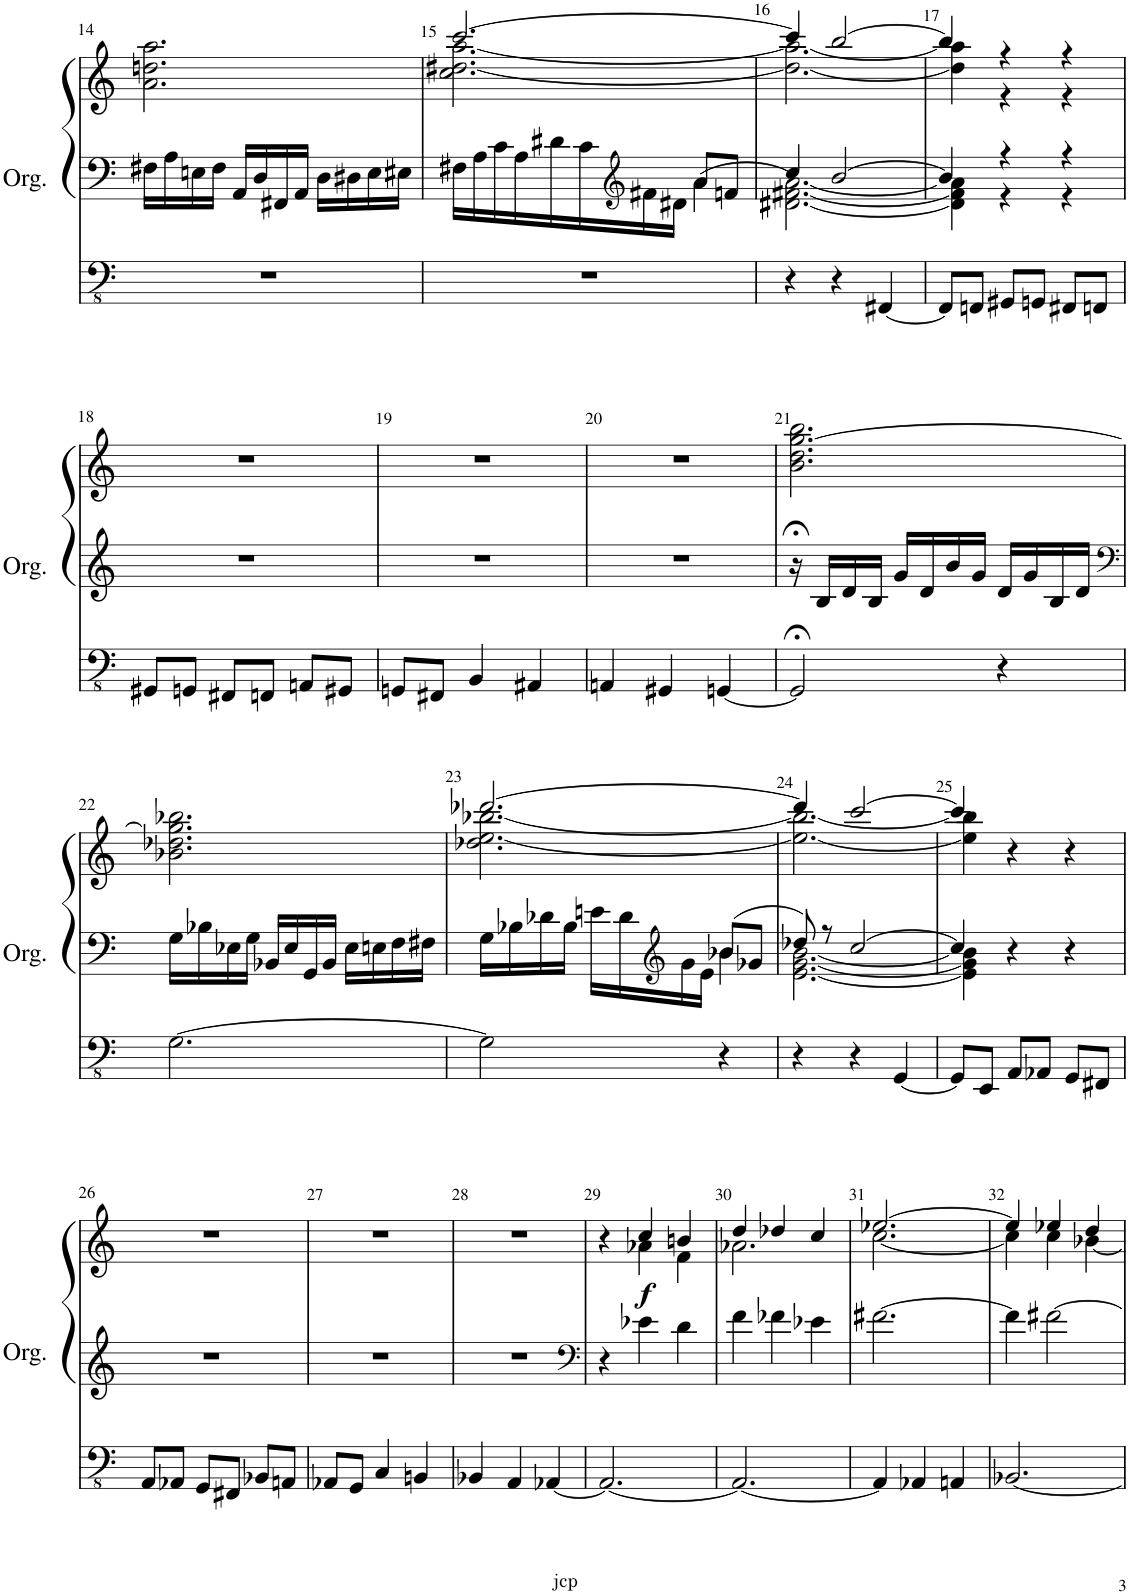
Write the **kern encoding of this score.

**kern	**kern	**kern	**dynam
*part1	*part1	*part1	*part1
*staff3	*staff2	*staff1	*staff1/2/3
*I"Orgue à tuyaux	*	*	*
*I'Org.	*	*	*
!!LO:PB:g=z
*clefFv4	*clefF4	*clefG2	*
*k[]	*k[]	*k[]	*
*M3/4	*M3/4	*M3/4	*
=14	=14	=14	=14
2.r	16F#X\LL	2.a\ 2.ddn\ 2.aa\	.
.	16A\	.	.
.	16En\	.	.
.	16F#\JJ	.	.
.	16AA/LL	.	.
.	16D/	.	.
.	16FF#X/	.	.
.	16AA/JJ	.	.
.	16D\LL	.	.
.	16D#X\	.	.
.	16E\	.	.
.	16E#X\JJ	.	.
=15	=15	=15	=15
*	*^	*^	*
2.r	16F#X\LL	2ryy	[2.ccc/	2.cc\ [2.dd#X\ [2.aa\	.
.	16A\	.	.	.	.
.	16c\	.	.	.	.
.	16A\	.	.	.	.
.	16d#X\	.	.	.	.
.	16c\	.	.	.	.
*	*clefG2	*	*	*	*
.	16f#X\	.	.	.	.
.	16d#X\JJ	.	.	.	.
.	8a/L	4a\	.	.	.
.	8fn/J	.	.	.	.
=16	=16	=16	=16	=16	=16
4r	4cc/	[2.d#X\ [2.f#X\ [2.a\	4ccc/]	2.dd#\_ 2.aa\_	.
4r	[2b/	.	[2bb/	.	.
[4FFF#X/	.	.	.	.	.
=17	=17	=17	=17	=17	=17
8FFF#/L]	4b/]	4d#\] 4f#\] 4a\]	4bb/]	4dd#\] 4aa\]	.
8FFFn/J	.	.	.	.	.
8GGG#X/L	4r	4r	4r	4r	.
8GGGn/J	.	.	.	.	.
8FFF#X/L	4r	4r	4r	4r	.
8FFFn/J	.	.	.	.	.
*	*v	*v	*	*	*
*	*	*v	*v	*
!!LO:LB:g=z
=18	=18	=18	=18
8GGG#X/L	2.r	2.r	.
8GGGn/J	.	.	.
8FFF#X/L	.	.	.
8FFFn/J	.	.	.
8AAAn/L	.	.	.
8GGG#X/J	.	.	.
=19	=19	=19	=19
8GGGn/L	2.r	2.r	.
8FFF#X/J	.	.	.
4BBB/	.	.	.
4AAA#X/	.	.	.
=20	=20	=20	=20
4AAAn/	2.r	2.r	.
4GGG#X/	.	.	.
[4GGGn/	.	.	.
=21	=21	=21	=21
2GGG;</]	16r;<	2.b\ 2.dd\ [2.gg\ 2.bb\	.
.	16B/LL	.	.
.	16d/	.	.
.	16B/JJ	.	.
.	16g/LL	.	.
.	16d/	.	.
.	16b/	.	.
.	16g/JJ	.	.
4r	16d/LL	.	.
.	16g/	.	.
.	16B/	.	.
.	16d/JJ	.	.
!!LO:LB:g=z
=22	=22	=22	=22
*	*clefF4	*	*
[2.GG\	16G\LL	2.b-X\ 2.dd-X\ 2.gg\] 2.bb-X\	.
.	16B-X\	.	.
.	16E-X\	.	.
.	16G\JJ	.	.
.	16BB-X/LL	.	.
.	16E-/	.	.
.	16GG/	.	.
.	16BB-/JJ	.	.
.	16E-\LL	.	.
.	16En\	.	.
.	16F\	.	.
.	16F#X\JJ	.	.
=23	=23	=23	=23
*	*^	*^	*
2GG\]	16G\LL	2ryy	[2.ddd-X/	2.dd-X\ [2.ee\ [2.bb-X\	.
.	16B-X\	.	.	.	.
.	16d-X\	.	.	.	.
.	16B-\JJ	.	.	.	.
.	16en\LL	.	.	.	.
.	16d-\	.	.	.	.
*	*clefG2	*	*	*	*
.	16g\	.	.	.	.
.	16e\JJ	.	.	.	.
4r	8b-X/L	4b-\	.	.	.
.	8g-X/J	.	.	.	.
=24	=24	=24	=24	=24	=24
4r	8dd-X/	[2.e\ [2.g\ [2.b\	4ddd-/]	2.ee\_ 2.bb-\_	.
.	8r	.	.	.	.
4r	[2cc/	.	[2ccc/	.	.
[4GGG/	.	.	.	.	.
=25	=25	=25	=25	=25	=25
8GGG/L]	4cc/]	4e\] 4g\] 4b\]	4ccc/]	4ee\] 4bb-\]	.
8EEE/J	.	.	.	.	.
8AAA/L	4r	2ryy	4r	2ryy	.
8AAA-X/J	.	.	.	.	.
8GGG/L	4r	.	4r	.	.
8FFF#X/J	.	.	.	.	.
*	*v	*v	*	*	*
*	*	*v	*v	*
!!LO:LB:g=z
=26	=26	=26	=26
8AAA/L	2.r	2.r	.
8AAA-X/J	.	.	.
8GGG/L	.	.	.
8FFF#X/J	.	.	.
8BBB-X/L	.	.	.
8AAAn/J	.	.	.
=27	=27	=27	=27
8AAA-X/L	2.r	2.r	.
8GGG/J	.	.	.
4CC/	.	.	.
4BBBn/	.	.	.
=28	=28	=28	=28
4BBB-X/	2.r	2.r	.
4AAA/	.	.	.
[4AAA-X/	.	.	.
=29	=29	=29	=29
*	*clefF4	*	*
*	*	*^	*
2.AAA-/_	4r	4r	4ryy	.
!	!	!	!	!LO:DY:b
.	4e-X\	4cc/	4a-X\	f
.	4d\	4bn/	4f\	.
=30	=30	=30	=30	=30
2.AAA-/_	4f\	4dd/	2.a-X\	.
.	4f-X\	4dd-X/	.	.
.	4e-X\	4cc/	.	.
=31	=31	=31	=31	=31
4AAA-/]	[2.f#X\	[2.ee-X/	[2.cc\	.
4AAA-X/	.	.	.	.
4AAAn/	.	.	.	.
=32	=32	=32	=32	=32
[2.BBB-X/	4f#\]	4ee-/]	4cc\]	.
.	[2f#X\	4ee-X/	4cc\	.
.	.	4dd/	[4b-X\	.
*	*	*v	*v	*
=	=	=	=
*-	*-	*-	*-
